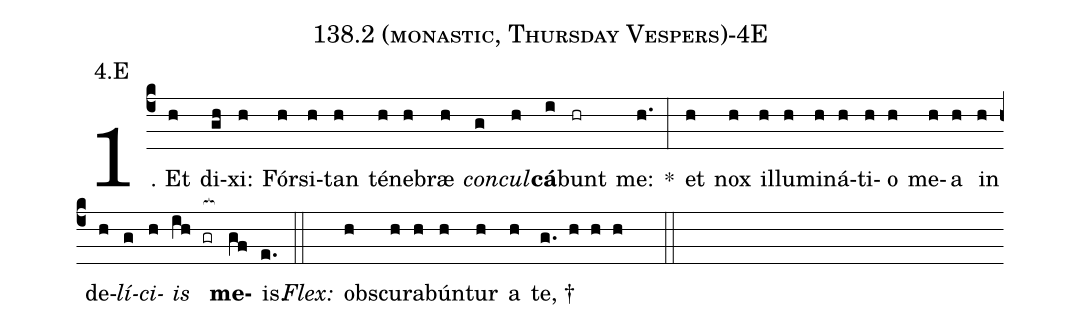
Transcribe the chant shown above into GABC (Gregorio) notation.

name: 138.2 (monastic, Thursday Vespers)-4E;
annotation: 4.E;
%%
(c4)1. Et(h) di(gh)xi:(h) Fór(h)si(h)tan(h) té(h)ne(h)bræ(h) <i>con</i>(g)<i>cul</i>(h)<b>cá</b>(i)bunt(hr) me:(h.) *(:) et(h) nox(h) il(h)lu(h)mi(h)ná(h)ti(h)o(h) me(h)a(h) in(h) de(h)<i>lí</i>(g)<i>ci</i>(h)<i>is</i>(ih gr[ocb:1{]) <b>me</b>(gf[ocb:0}])is.(e.) (::)
<i>Flex:</i>()  obs(h)cu(h)ra(h)bún(h)tur(h) a(h) te, †(g. h h h  ::)
